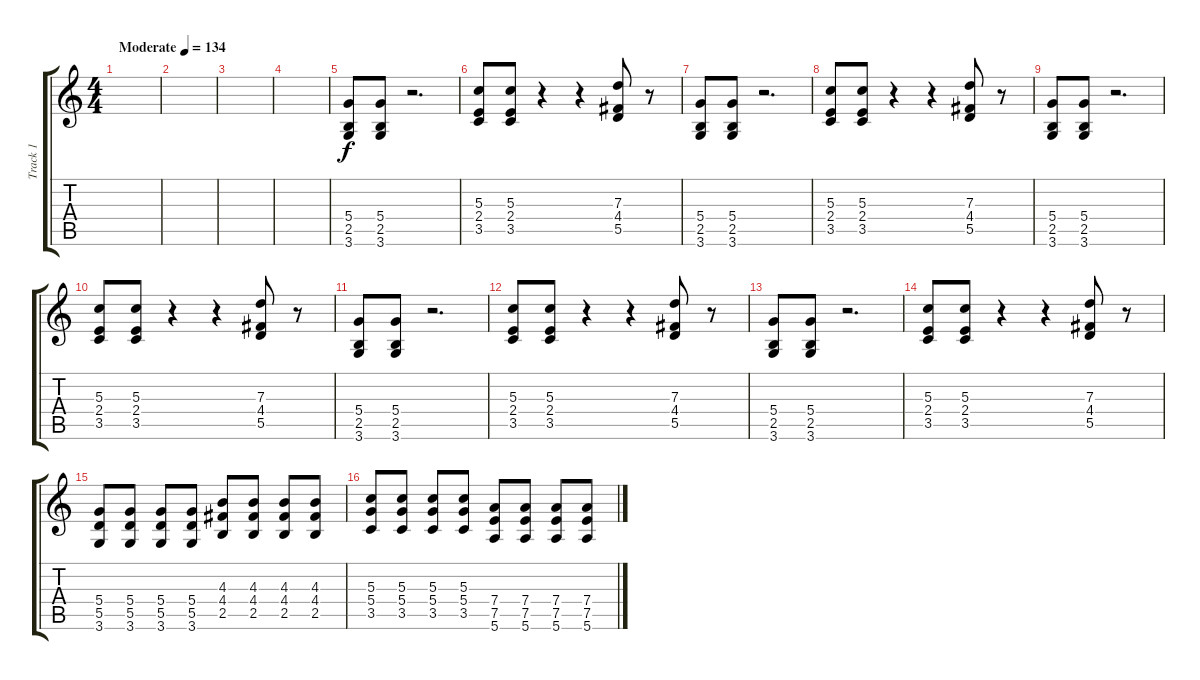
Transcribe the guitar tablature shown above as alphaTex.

\track ("Track 1" "Track 1") {instrument overdrivenguitar}
\staff {score tabs}
\tuning (E4 B3 G3 D3 A2 E2) {hide}
\ts (4 4)
\tempo (134 "Moderate")
\clef g2
\ks c
|
|
|
|
(5.4 2.5 3.6).8 (5.4 2.5 3.6).8 r.2{d} |
(5.3 2.4 3.5).8 (5.3 2.4 3.5).8 r.4 r.4 (7.3 4.4 5.5).8 r.8 |
(5.4 2.5 3.6).8 (5.4 2.5 3.6).8 r.2{d} |
(5.3 2.4 3.5).8 (5.3 2.4 3.5).8 r.4 r.4 (7.3 4.4 5.5).8 r.8 |
(5.4 2.5 3.6).8 (5.4 2.5 3.6).8 r.2{d} |
(5.3 2.4 3.5).8 (5.3 2.4 3.5).8 r.4 r.4 (7.3 4.4 5.5).8 r.8 |
(5.4 2.5 3.6).8 (5.4 2.5 3.6).8 r.2{d} |
(5.3 2.4 3.5).8 (5.3 2.4 3.5).8 r.4 r.4 (7.3 4.4 5.5).8 r.8 |
(5.4 2.5 3.6).8 (5.4 2.5 3.6).8 r.2{d} |
(5.3 2.4 3.5).8 (5.3 2.4 3.5).8 r.4 r.4 (7.3 4.4 5.5).8 r.8 |
(5.4 5.5 3.6).8 (5.4 5.5 3.6).8 (5.4 5.5 3.6).8 (5.4 5.5 3.6).8 (4.3 4.4 2.5).8 (4.3 4.4 2.5).8 (4.3 4.4 2.5).8 (4.3 4.4 2.5).8 |
(5.3 5.4 3.5).8 (5.3 5.4 3.5).8 (5.3 5.4 3.5).8 (5.3 5.4 3.5).8 (7.4 7.5 5.6).8 (7.4 7.5 5.6).8 (7.4 7.5 5.6).8 (7.4 7.5 5.6).8
